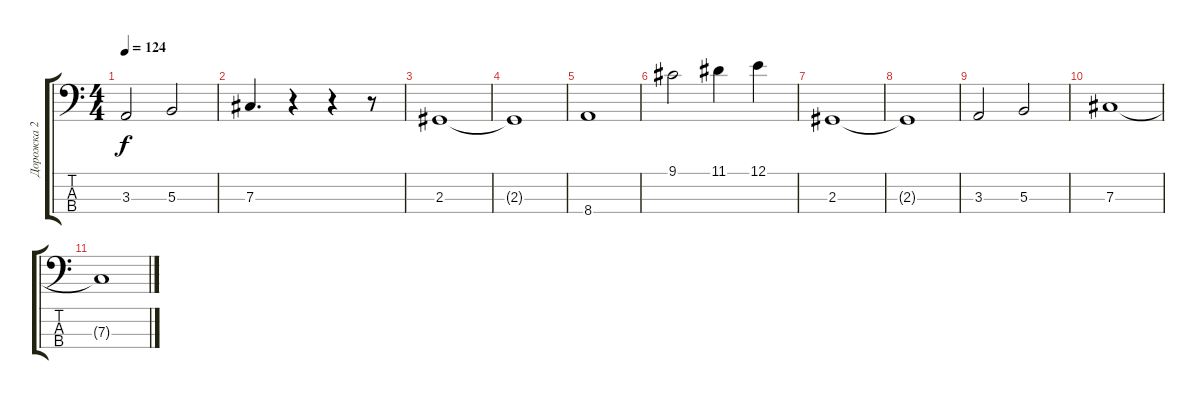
\track ("Дорожка 2" "Дорожка 2") {instrument electricbassfinger}
\staff {score tabs}
\tuning (E2 B1 Gb1 Db1) {hide}
\ts (4 4)
\tempo 124
\clef f4
\ks c
3.3.2{dy f} 5.3.2 |
7.3.4{d} r.4 r.4 r.8 |
2.3.1 |
2.3{t}.1 |
8.4.1 |
9.1.2 11.1.4 12.1.4 |
2.3.1 |
2.3{t}.1 |
3.3.2 5.3.2 |
7.3.1 |
7.3{t}.1
